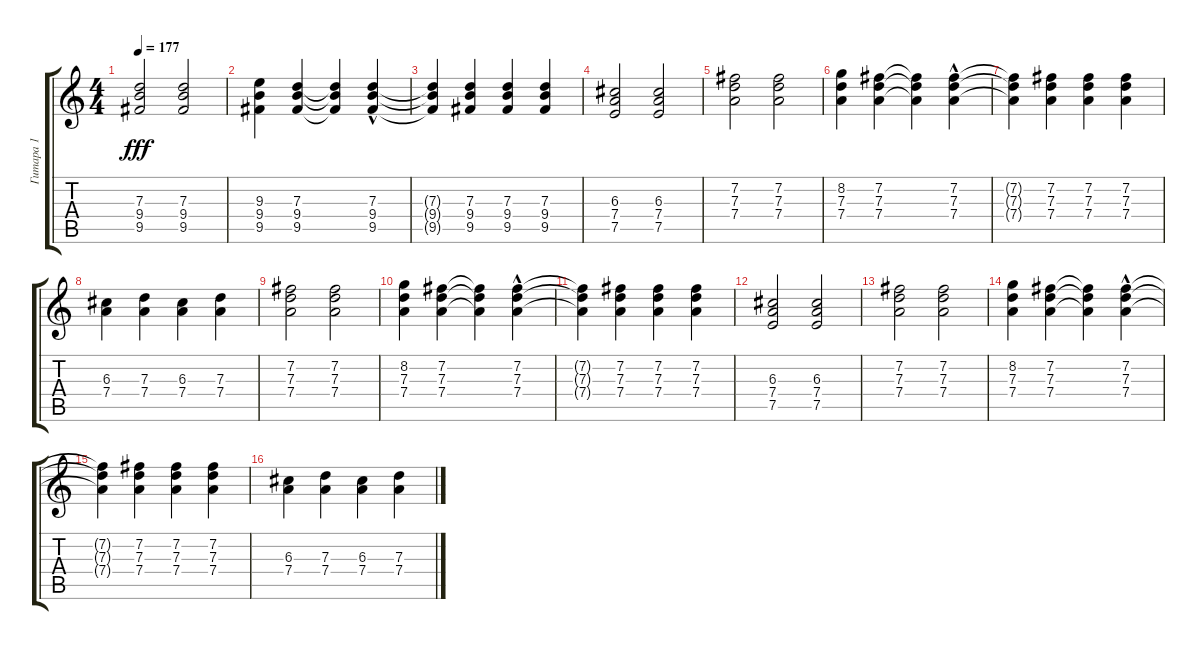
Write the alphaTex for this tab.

\track ("Гитара 1" "Гитара 1") {instrument overdrivenguitar}
\staff {score tabs}
\tuning (E4 B3 G3 D3 A2 E2) {hide}
\ts (4 4)
\tempo 177
\clef g2
\ks c
(7.3 9.4 9.5).2{dy fff} (7.3 9.4 9.5).2 |
(9.3 9.4 9.5).4 (7.3 9.4 9.5).4 (7.3{t} 9.4{t} 9.5{t}).4 (7.3{hac} 9.4{hac} 9.5).4 |
(7.3{t} 9.4{t} 9.5{t}).4 (7.3 9.4 9.5).4 (7.3 9.4 9.5).4 (7.3 9.4 9.5).4 |
(6.3 7.4 7.5).2 (6.3 7.4 7.5).2 |
(7.2 7.3 7.4).2 (7.2 7.3 7.4).2 |
(8.2 7.3 7.4).4 (7.2 7.3 7.4).4 (7.2{t} 7.3{t} 7.4{t}).4 (7.2{hac} 7.3{hac} 7.4).4 |
(7.2{t} 7.3{t} 7.4{t}).4 (7.2 7.3 7.4).4 (7.2 7.3 7.4).4 (7.2 7.3 7.4).4 |
(6.3 7.4).4 (7.3 7.4).4 (6.3 7.4).4 (7.3 7.4).4 |
(7.2 7.3 7.4).2 (7.2 7.3 7.4).2 |
(8.2 7.3 7.4).4 (7.2 7.3 7.4).4 (7.2{t} 7.3{t} 7.4{t}).4 (7.2{hac} 7.3{hac} 7.4).4 |
(7.2{t} 7.3{t} 7.4{t}).4 (7.2 7.3 7.4).4 (7.2 7.3 7.4).4 (7.2 7.3 7.4).4 |
(6.3 7.4 7.5).2 (6.3 7.4 7.5).2 |
(7.2 7.3 7.4).2 (7.2 7.3 7.4).2 |
(8.2 7.3 7.4).4 (7.2 7.3 7.4).4 (7.2{t} 7.3{t} 7.4{t}).4 (7.2{hac} 7.3{hac} 7.4).4 |
(7.2{t} 7.3{t} 7.4{t}).4 (7.2 7.3 7.4).4 (7.2 7.3 7.4).4 (7.2 7.3 7.4).4 |
(6.3 7.4).4 (7.3 7.4).4 (6.3 7.4).4 (7.3 7.4).4
